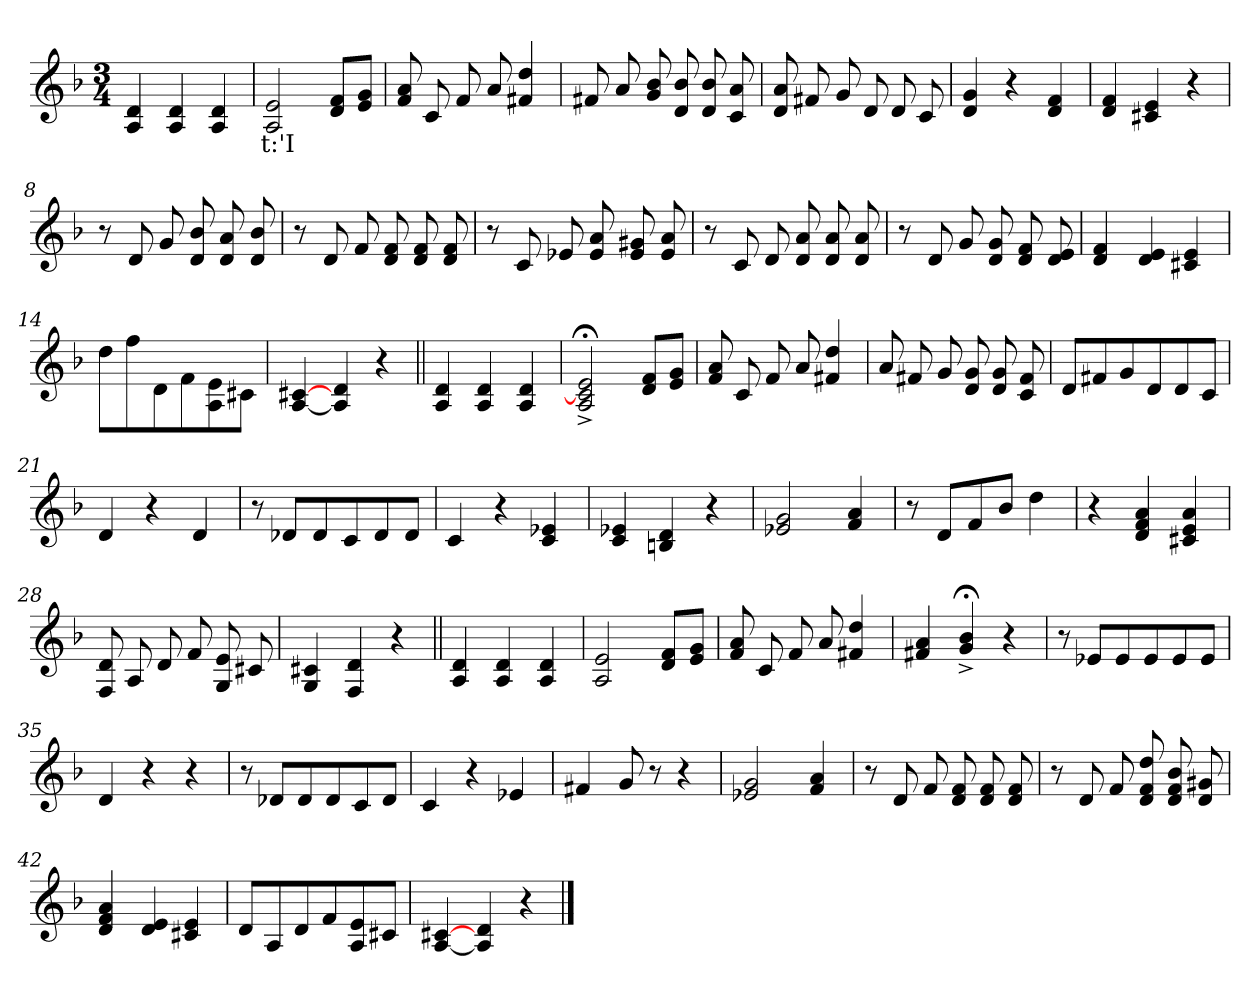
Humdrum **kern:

**kern	**text
*part1	*part1
*staff1	*staff1
*clefG2	*
*k[b-]	*
*M3/4	*
=1	=1
4A/ 4d/	.
4A/ 4d/	.
4A/ 4d/	.
=2	=2
2A/ 2e/	t:'I
8d/ 8f/L	.
8e/ 8g/J	.
=3	=3
8f/ 8a/	.
8c/	.
8f/	.
8a/	.
4f#X/ 4dd/	.
=4	=4
8f#X/	.
8a/	.
8g/ 8b-/	.
8d/ 8b-/	.
8d/ 8b-/	.
8c/ 8a/	.
=5	=5
8d/ 8a/	.
8f#X/	.
8g/	.
8d/	.
8d/	.
8c/	.
=6	=6
4d/ 4g/	.
4r	.
4d/ 4f/	.
=7	=7
4d/ 4f/	.
4c#X/ 4e/	.
4r	.
=8	=8
8r	.
8d/	.
8g/	.
8d/ 8b-/	.
8d/ 8a/	.
8d/ 8b-/	.
=9	=9
8r	.
8d/	.
8f/	.
8d/ 8f/	.
8d/ 8f/	.
8d/ 8f/	.
=10	=10
8r	.
8c/	.
8e-X/	.
8e-/ 8a/	.
8e-/ 8g#X/	.
8e-/ 8a/	.
=11	=11
8r	.
8c/	.
8d/	.
8d/ 8a/	.
8d/ 8a/	.
8d/ 8a/	.
=12	=12
8r	.
8d/	.
8g/	.
8d/ 8g/	.
8d/ 8f/	.
8d/ 8e/	.
=13	=13
4d/ 4f/	.
4d/ 4e/	.
4c#X/ 4e/	.
=14	=14
8dd/L	.
8ff/	.
8d\	.
8f\	.
8A\ 8e\	.
8c#X\J	.
=15	=15
[4A/ [4c#X/	.
4A]/ 4d/	.
4r	.
=16||	=16||
4A/ 4d/	.
4A/ 4d/	.
4A/ 4d/	.
=17	=17
2A;<^/ 2c];<^/ 2e;<^/	.
8d/ 8f/L	.
8e/ 8g/J	.
=18	=18
8f/ 8a/	.
8c/	.
8f/	.
8a/	.
4f#X/ 4dd/	.
=19	=19
8a/	.
8f#X/	.
8g/	.
8d/ 8g/	.
8d/ 8g/	.
8c/ 8f#/	.
=20	=20
8d/L	.
8f#X/	.
8g/	.
8d/	.
8d/	.
8c/J	.
=21	=21
4d/	.
4r	.
4d/	.
=22	=22
8r	.
8d-X/L	.
8d-/	.
8c/	.
8d-/	.
8d-/J	.
=23	=23
4c/	.
4r	.
4c/ 4e-X/	.
=24	=24
4c/ 4e-X/	.
4Bn/ 4d/	.
4r	.
=25	=25
2e-X/ 2g/	.
4f/ 4a/	.
=26	=26
8r	.
8d/L	.
8f/	.
8b-/J	.
4dd\	.
=27	=27
4r	.
4d/ 4f/ 4a/	.
4c#X/ 4e/ 4a/	.
=28	=28
8F/ 8d/	.
8A/	.
8d/	.
8f/	.
8G/ 8e/	.
8c#X/	.
=29	=29
4G/ 4c#X/	.
4F/ 4d/	.
4r	.
=30||	=30||
4A/ 4d/	.
4A/ 4d/	.
4A/ 4d/	.
=31	=31
2A/ 2e/	.
8d/ 8f/L	.
8e/ 8g/J	.
=32	=32
8f/ 8a/	.
8c/	.
8f/	.
8a/	.
4f#X/ 4dd/	.
=33	=33
4f#X/ 4a/	.
4g;<^/ 4b-;<^/	.
4r	.
=34	=34
8r	.
8e-X/L	.
8e-/	.
8e-/	.
8e-/	.
8e-/J	.
=35	=35
4d/	.
4r	.
4r	.
=36	=36
8r	.
8d-X/L	.
8d-/	.
8d-/	.
8c/	.
8d-/J	.
=37	=37
4c/	.
4r	.
4e-X/	.
=38	=38
4f#X/	.
8g/	.
8r	.
4r	.
=39	=39
2e-X/ 2g/	.
4f/ 4a/	.
=40	=40
8r	.
8d/	.
8f/	.
8d/ 8f/	.
8d/ 8f/	.
8d/ 8f/	.
=41	=41
8r	.
8d/	.
8f/	.
8d/ 8f/ 8dd/	.
8d/ 8f/ 8b-/	.
8d/ 8g#X/	.
=42	=42
4d/ 4f/ 4a/	.
4d/ 4e/	.
4c#X/ 4e/	.
=43	=43
8d/L	.
8A/	.
8d/	.
8f/	.
8A/ 8e/	.
8c#X/J	.
=44	=44
[4A/ [4c#X/	.
4A]/ 4d/	.
4r	.
==	==
*-	*-
